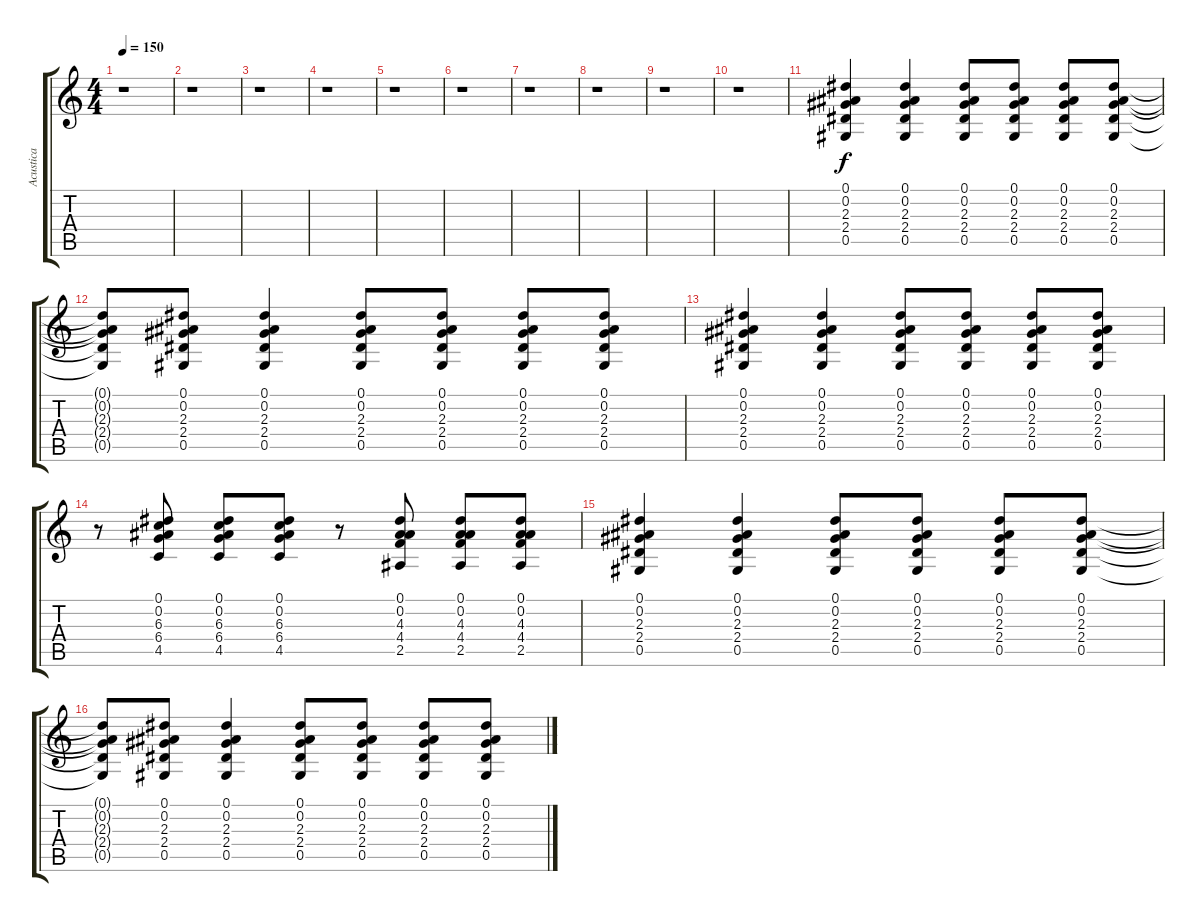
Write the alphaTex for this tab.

\track ("Acustica" "Acustica") {instrument acousticguitarnylon}
\staff {score tabs}
\tuning (Eb4 Bb3 Gb3 Db3 Ab2 Eb2) {hide}
\ts (4 4)
\tempo 150
\clef g2
\ks c
r.1{dy f} |
r.1 |
r.1 |
r.1 |
r.1 |
r.1 |
r.1 |
r.1 |
r.1 |
r.1 |
(0.1 0.2 2.3 2.4 0.5).4 (0.1 0.2 2.3 2.4 0.5).4 (0.1 0.2 2.3 2.4 0.5).8 (0.1 0.2 2.3 2.4 0.5).8 (0.1 0.2 2.3 2.4 0.5).8 (0.1 0.2 2.3 2.4 0.5).8 |
(0.1{t} 0.2{t} 2.3{t} 2.4{t} 0.5{t}).8 (0.1 0.2 2.3 2.4 0.5).8 (0.1 0.2 2.3 2.4 0.5).4 (0.1 0.2 2.3 2.4 0.5).8 (0.1 0.2 2.3 2.4 0.5).8 (0.1 0.2 2.3 2.4 0.5).8 (0.1 0.2 2.3 2.4 0.5).8 |
(0.1 0.2 2.3 2.4 0.5).4 (0.1 0.2 2.3 2.4 0.5).4 (0.1 0.2 2.3 2.4 0.5).8 (0.1 0.2 2.3 2.4 0.5).8 (0.1 0.2 2.3 2.4 0.5).8 (0.1 0.2 2.3 2.4 0.5).8 |
r.8 (0.1 0.2 6.3 6.4 4.5).8 (0.1 0.2 6.3 6.4 4.5).8 (0.1 0.2 6.3 6.4 4.5).8 r.8 (0.1 0.2 4.3 4.4 2.5).8 (0.1 0.2 4.3 4.4 2.5).8 (0.1 0.2 4.3 4.4 2.5).8 |
(0.1 0.2 2.3 2.4 0.5).4 (0.1 0.2 2.3 2.4 0.5).4 (0.1 0.2 2.3 2.4 0.5).8 (0.1 0.2 2.3 2.4 0.5).8 (0.1 0.2 2.3 2.4 0.5).8 (0.1 0.2 2.3 2.4 0.5).8 |
(0.1{t} 0.2{t} 2.3{t} 2.4{t} 0.5{t}).8 (0.1 0.2 2.3 2.4 0.5).8 (0.1 0.2 2.3 2.4 0.5).4 (0.1 0.2 2.3 2.4 0.5).8 (0.1 0.2 2.3 2.4 0.5).8 (0.1 0.2 2.3 2.4 0.5).8 (0.1 0.2 2.3 2.4 0.5).8
